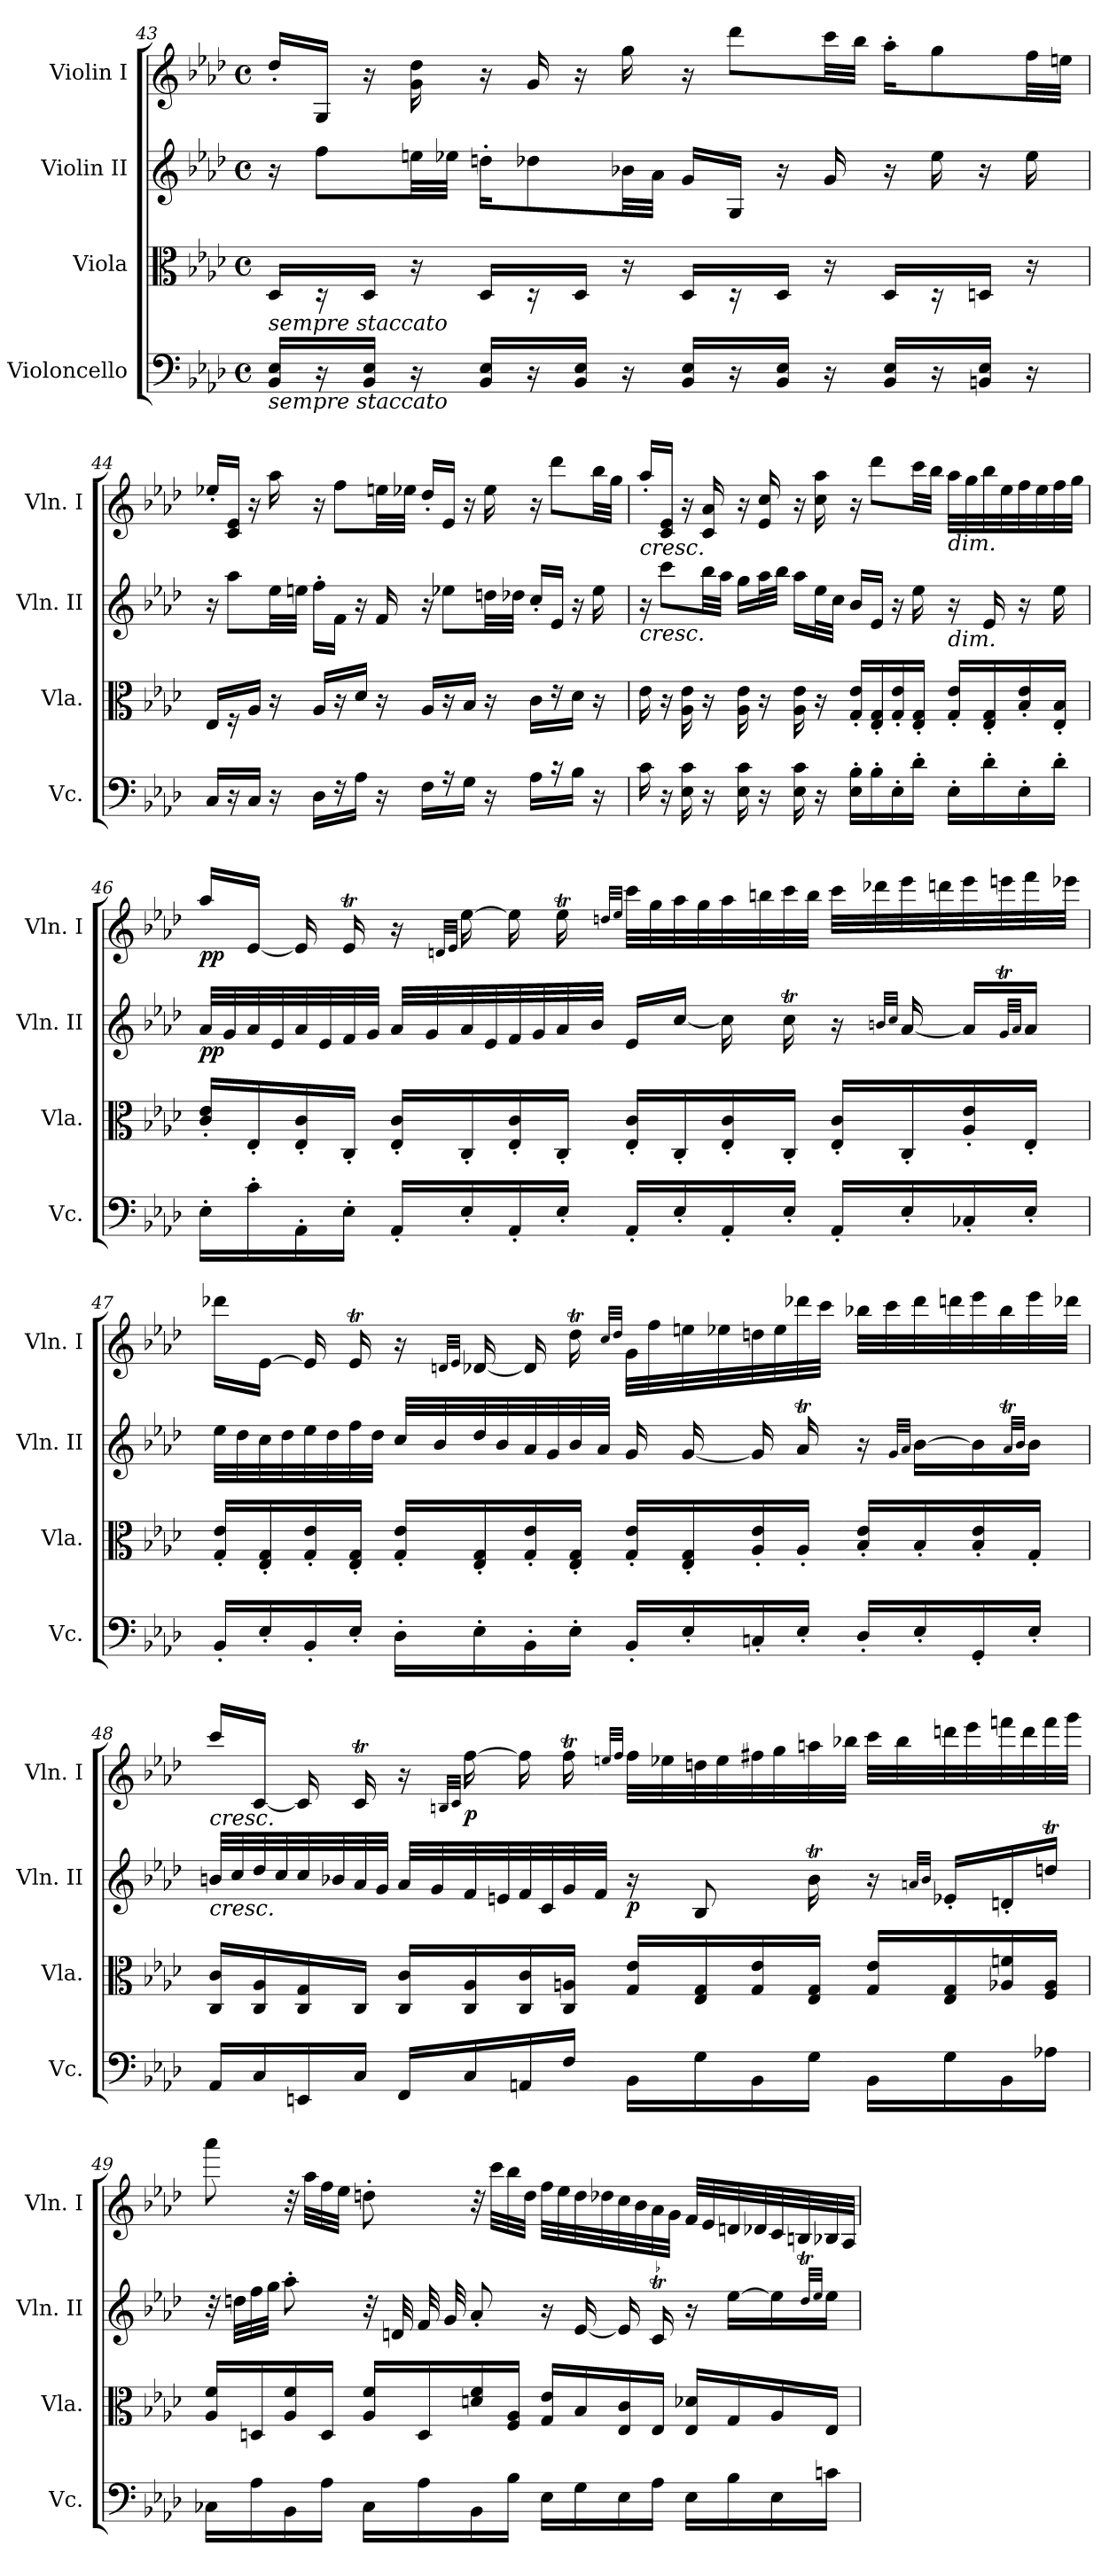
**kern	**kern	**kern	**dynam	**kern	**dynam
*part4	*part3	*part2	*part2	*part1	*part1
*staff4	*staff3	*staff2	*staff2	*staff1	*staff1
*I"Violoncello	*I"Viola	*I"Violin II	*	*I"Violin I	*
*I'Vc.	*I'Vla.	*I'Vln. II	*	*I'Vln. I	*
!!LO:PB:g=z
*clefF4	*clefC3	*clefG2	*	*clefG2	*
*k[b-e-a-d-]	*k[b-e-a-d-]	*k[b-e-a-d-]	*	*k[b-e-a-d-]	*
*A-:	*A-:	*A-:	*	*A-:	*
*M4/4	*M4/4	*M4/4	*	*M4/4	*
*met(c)	*met(c)	*met(c)	*	*met(c)	*
=43	=43	=43	=43	=43	=43
!	!LO:TX:b:i:t=sempre staccato	!	!	!	!
!LO:TX:b:i:t=sempre staccato	!	!	!	!	!
16BB-/ 16E-/LL	16D-/LL	16r	.	16dd-'/LL	.
16r	16r	8ff\L	.	16G/JJ	.
16BB-/ 16E-/JJ	16D-/JJ	.	.	16r	.
16r	16r	32een\LL	.	16g\ 16dd-\	.
.	.	32ee-X\JJJ	.	.	.
16BB-/ 16E-/LL	16D-/LL	16ddn'\KL	.	16r	.
16r	16r	8dd-X\	.	16g/	.
16BB-/ 16E-/JJ	16D-/JJ	.	.	16r	.
16r	16r	32b-X\LL	.	16gg\	.
.	.	32a-\JJJ	.	.	.
16BB-/ 16E-/LL	16D-/LL	16g/LL	.	16r	.
16r	16r	16G/JJ	.	8ddd-\L	.
16BB-/ 16E-/JJ	16D-/JJ	16r	.	.	.
16r	16r	16g/	.	32ccc\LL	.
.	.	.	.	32bb-\JJJ	.
16BB-/ 16E-/LL	16D-/LL	16r	.	16aa-'\KL	.
16r	16r	16ee-\	.	8gg\	.
16BBn/ 16E-/JJ	16Dn/JJ	16r	.	.	.
16r	16r	16ee-\	.	32ff\LL	.
.	.	.	.	32een\JJJ	.
=44	=44	=44	=44	=44	=44
16C/LL	16E-/LL	16r	.	16ee-X'/LL	.
16r	16r	8aa-\L	.	16c/ 16e-/JJ	.
16C/JJ	16A-/JJ	.	.	16r	.
16r	16r	32ee-\LL	.	16aa-\	.
.	.	32een\JJJ	.	.	.
16D-\LL	16A-/LL	16ff'\LL	.	16r	.
16r	16r	16f\JJ	.	8ff\L	.
16A-\JJ	16d-/JJ	16r	.	.	.
16r	16r	16f/	.	32een\LL	.
.	.	.	.	32ee-X\JJJ	.
16F\LL	16A-/LL	16r	.	16dd-'/LL	.
16r	16r	8ee-X\L	.	16e-/JJ	.
16G\JJ	16B-/JJ	.	.	16r	.
16r	16r	32ddn\LL	.	16ee-\	.
.	.	32dd-X\JJJ	.	.	.
16A-\LL	16c\LL	16cc'/LL	.	16r	.
16r	16r	16e-/JJ	.	8ddd-\L	.
16B-\JJ	16d-\JJ	16r	.	.	.
16r	16r	16ee-\	.	32bb-\LL	.
.	.	.	.	32gg\JJJ	.
!!LO:LB:g=z
=45	=45	=45	=45	=45	=45
!	!	!LO:TX:a:i:t=cresc.	!	!	!
!	!	!LO:TX:b:i:t=cresc.	!	!	!
16c\	16e-\	16r	.	16aa-'/LL	.
16r	16r	8ccc\L	.	16c/ 16e-/JJ	.
16E-\ 16c\	16A-\ 16e-\	.	.	16r	.
16r	16r	32bb-\LL	.	16c/ 16a-/	.
.	.	32aa-\JJJ	.	.	.
16E-\ 16c\	16A-\ 16e-\	16gg\LL	.	16r	.
16r	16r	32aa-\L	.	16e-/ 16cc/	.
.	.	32bb-\JJJ	.	.	.
16E-\ 16c\	16A-\ 16e-\	16aa-\LL	.	16r	.
16r	16r	32ee-\L	.	16cc\ 16aa-\	.
.	.	32cc\JJJ	.	.	.
16E-\' 16B-\'LL	16G/' 16e-/'LL	16b-/LL	.	16r	.
16B-'\	16E-/' 16G/'	16e-/JJ	.	8ddd-\L	.
16E-'\	16G/' 16e-/'	16r	.	.	.
16d-'\JJ	16E-/' 16G/'JJ	16ee-\	.	32ccc\LL	.
.	.	.	.	32bb-\JJJ	.
!	!	!	!	!LO:TX:b:i:t=dim.	!
!	!	!LO:TX:b:i:t=dim.	!	!	!
16E-'\LL	16G/' 16e-/'LL	16r	.	32aa-\LLL	.
.	.	.	.	32gg\	.
16d-'\	16E-/' 16G/'	16e-/	.	32bb-\	.
.	.	.	.	32ee-\	.
16E-'\	16B-/' 16e-/'	16r	.	32ff\	.
.	.	.	.	32ee-\	.
16d-'\JJ	16E-/' 16B-/'JJ	16ee-\	.	32ff\	.
.	.	.	.	32gg\JJJ	.
!!LO:LB:g=z
=46	=46	=46	=46	=46	=46
!	!	!	!LO:DY:b	!	!LO:DY:b
16E-'\LL	16c/' 16e-/'LL	32a-/LLL	pp	16aa-/LL	pp
.	.	32g/	.	.	.
16c'\	16E-'/	32a-/	.	[16e-/JJ	.
.	.	32e-/	.	.	.
16AA-'\	16E-/' 16c/'	32a-/	.	16e-/]	.
.	.	32e-/	.	.	.
16E-'\JJ	16C'/JJ	32f/	.	16e-T/	.
.	.	32g/JJJ	.	.	.
16AA-'/LL	16E-/' 16c/'LL	32a-/LLL	.	16r	.
.	.	32g/	.	.	.
.	.	.	.	32qdn/LLL	.
.	.	.	.	32qe-/JJJ	.
16E-'/	16C'/	32a-/	.	[16ee-\	.
.	.	32e-/	.	.	.
16AA-'/	16E-/' 16c/'	32f/	.	16ee-\]	.
.	.	32g/	.	.	.
16E-'/JJ	16C'/JJ	32a-/	.	16ee-T\	.
.	.	32b-/JJJ	.	.	.
.	.	.	.	32qddn/LLL	.
.	.	.	.	32qee-/JJJ	.
16AA-'/LL	16E-/' 16c/'LL	16e-/LL	.	32ccc\LLL	.
.	.	.	.	32gg\	.
16E-'/	16C'/	[16cc/JJ	.	32aa-\	.
.	.	.	.	32gg\	.
16AA-'/	16E-/' 16c/'	16cc\]	.	32aa-\	.
.	.	.	.	32bbn\	.
16E-'/JJ	16C'/JJ	16cct\	.	32ccc\	.
.	.	.	.	32bb\JJJ	.
16AA-'/LL	16E-/' 16c/'LL	16r	.	32ccc\LLL	.
.	.	.	.	32ddd-X\	.
.	.	32qbn/LLL	.	.	.
.	.	32qcc/JJJ	.	.	.
16E-'/	16C'/	[16a-/	.	32eee-\	.
.	.	.	.	32dddn\	.
16C-X'/	16A-/' 16e-/'	16a-/LL]	.	32eee-\	.
.	.	.	.	32eeen\	.
.	.	32qgt/LLL	.	.	.
.	.	32qa-/JJJ	.	.	.
16E-'/JJ	16E-'/JJ	16a-/JJ	.	32fff\	.
.	.	.	.	32eee-X\JJJ	.
!!LO:PB:g=z
=47	=47	=47	=47	=47	=47
16BB-'/LL	16G/' 16e-/'LL	32ee-\LLL	.	16ddd-X\LL	.
.	.	32dd-\	.	.	.
16E-'/	16E-/' 16G/'	32cc\	.	[16e-\JJ	.
.	.	32dd-\	.	.	.
16BB-'/	16G/' 16e-/'	32ee-\	.	16e-/]	.
.	.	32dd-\	.	.	.
16E-'/JJ	16E-/' 16G/'JJ	32ff\	.	16e-T/	.
.	.	32dd-\JJJ	.	.	.
16D-'\LL	16G/' 16e-/'LL	32cc/LLL	.	16r	.
.	.	32b-/	.	.	.
.	.	.	.	32qdn/LLL	.
.	.	.	.	32qe-/JJJ	.
16E-'\	16E-/' 16G/'	32dd-/	.	[16d-X/	.
.	.	32b-/	.	.	.
16BB-'\	16G/' 16e-/'	32a-/	.	16d-/]	.
.	.	32g/	.	.	.
16E-'\JJ	16E-/' 16G/'JJ	32b-/	.	16dd-T\	.
.	.	32a-/JJJ	.	.	.
.	.	.	.	32qcc/LLL	.
.	.	.	.	32qdd-/JJJ	.
16BB-'/LL	16G/' 16e-/'LL	16g/	.	32g\LLL	.
.	.	.	.	32ff\	.
16E-'/	16E-/' 16G/'	[16g/	.	32een\	.
.	.	.	.	32ee-X\	.
16Cn'/	16A-/' 16e-/'	16g/]	.	32ddn\	.
.	.	.	.	32ee-\	.
16E-'/JJ	16A-'/JJ	16a-T/	.	32ddd-X\	.
.	.	.	.	32ccc\JJJ	.
16D-'/LL	16B-/' 16e-/'LL	16r	.	32bb-X\LLL	.
.	.	.	.	32ccc\	.
.	.	32qg/LLL	.	.	.
.	.	32qa-/JJJ	.	.	.
16E-'/	16B-'/	[16b-\LL	.	32ddd-\	.
.	.	.	.	32dddn\	.
16GG'/	16B-/' 16e-/'	16b-\]	.	32eee-\	.
.	.	.	.	32bb-\	.
.	.	32qa-T/LLL	.	.	.
.	.	32qb-/JJJ	.	.	.
16E-'/JJ	16G'/JJ	16b-\JJ	.	32eee-\	.
.	.	.	.	32ddd-X\JJJ	.
!!LO:PB:g=z
=48	=48	=48	=48	=48	=48
!	!	!	!	!LO:TX:b:i:t=cresc.	!
!	!	!LO:TX:b:i:t=cresc.	!	!	!
16AA-/LL	16C/ 16c/LL	32bn/LLL	.	16ccc/LL	.
.	.	32cc/	.	.	.
16C/	16C/ 16A-/	32dd-/	.	[16c/JJ	.
.	.	32cc/	.	.	.
16EEn/	16C/ 16G/	32cc/	.	16c/]	.
.	.	32b-X/	.	.	.
16C/JJ	16C/JJ	32a-/	.	16ct/	.
.	.	32g/JJJ	.	.	.
16FF/LL	16C/ 16c/LL	32a-/LLL	.	16r	.
.	.	32g/	.	.	.
.	.	.	.	32qBn/LLL	.
.	.	.	.	32qc/JJJ	.
!	!	!	!	!	!LO:DY:b
16C/	16C/ 16A-/	32f/	.	[16ff\	p
.	.	32en/	.	.	.
16AAn/	16C/ 16c/	32f/	.	16ff\]	.
.	.	32c/	.	.	.
16F/JJ	16C/ 16An/JJ	32g/	.	16ffT\	.
.	.	32f/JJJ	.	.	.
.	.	.	.	32qeen/LLL	.
.	.	.	.	32qff/JJJ	.
!	!	!	!LO:DY:b	!	!
16BB-\LL	16G/ 16e-/LL	16r	p	32ff\LLL	.
.	.	.	.	32ee-X\	.
16G\	16E-/ 16G/	8B-/	.	32ddn\	.
.	.	.	.	32ee-\	.
16BB-\	16G/ 16e-/	.	.	32ff#X\	.
.	.	.	.	32gg\	.
16G\JJ	16E-/ 16G/JJ	16b-T\	.	32aan\	.
.	.	.	.	32bb-X\JJJ	.
16BB-\LL	16G/ 16e-/LL	16r	.	32ccc\LLL	.
.	.	.	.	32bb-\	.
.	.	32qan/LLL	.	.	.
.	.	32qb-/JJJ	.	.	.
16G\	16E-/ 16G/	16e-X'/LL	.	32dddn\	.
.	.	.	.	32eee-\	.
16BB-\	16A-X/ 16fn/	16dn'/	.	32fffn\	.
.	.	.	.	32ddd\	.
16A-X\JJ	16F/ 16A-/JJ	16ddnt/JJ	.	32fff\	.
.	.	.	.	32ggg\JJJ	.
!!LO:LB:g=z
=49	=49	=49	=49	=49	=49
16C-X\LL	16A-/ 16f/LL	32r	.	8aaa-\	.
.	.	32ddn\LLL	.	.	.
16A-\	16Dn/	32ff\	.	.	.
.	.	32gg\JJJ	.	.	.
16BB-\	16A-/ 16f/	8aa-'\	.	32r	.
.	.	.	.	32aa-\LLL	.
16A-\JJ	16D/JJ	.	.	32ff\	.
.	.	.	.	32ee-\JJJ	.
16C-\LL	16A-/ 16f/LL	32r	.	8ddn'\	.
.	.	32dn/	.	.	.
16A-\	16D/	32f/	.	.	.
.	.	32g/	.	.	.
16BB-\	16dn/ 16f/	8a-'/	.	32r	.
.	.	.	.	32ccc\LLL	.
16B-\JJ	16F/ 16A-/JJ	.	.	32bb-\	.
.	.	.	.	32dd\JJJ	.
16E-\LL	16G/ 16e-/LL	16r	.	32ff\LLL	.
.	.	.	.	32ee-\	.
16G\	16B-/	[16e-/	.	32dd\	.
.	.	.	.	32dd-X\	.
16E-\	16E-/ 16c/	16e-/]	.	32cc\	.
.	.	.	.	32b-\	.
16A-\JJ	16E-/JJ	16ct/	.	32a-\	.
.	.	.	.	32g\JJJ	.
16E-\LL	16E-/ 16d-X/LL	16r	.	32f/LLL	.
.	.	.	.	32e-/	.
16B-\	16G/	[16ee-\LL	.	32dn/	.
.	.	.	.	32d-X/	.
16E-\	16A-/	16ee-\]	.	32c/	.
.	.	.	.	32Bn/	.
.	.	32qddt/LLL	.	.	.
.	.	32qee-/JJJ	.	.	.
16cn\JJ	16E-/JJ	16ee-\JJ	.	32B-X/	.
.	.	.	.	32A-/JJJ	.
=	=	=	=	=	=
*-	*-	*-	*-	*-	*-
